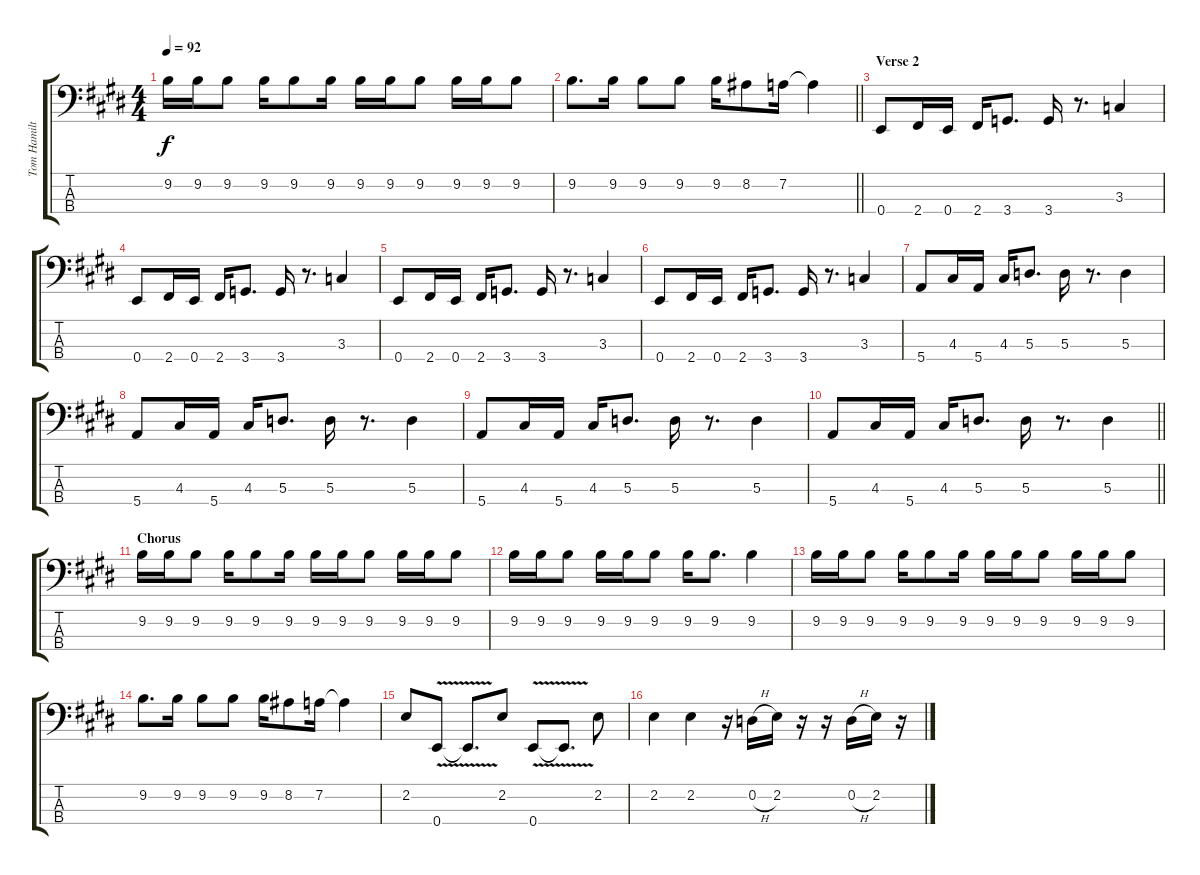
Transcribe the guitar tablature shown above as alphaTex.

\track ("Tom Hamilton" "Tom Hamilt") {instrument electricbassfinger}
\staff {score tabs}
\tuning (G2 D2 A1 E1) {hide}
\ts (4 4)
\tempo 92
\clef f4
\ks e
9.2.16{dy f} 9.2.16 9.2.8 9.2.16 9.2.8 9.2.16 9.2.16 9.2.16 9.2.8 9.2.16 9.2.16 9.2.8 |
\barLineRight lightlight
9.2.8{d} 9.2.16 9.2.8 9.2.8 9.2.16 8.2.8 7.2.16 7.2{t}.4 |
\section ("" "Verse 2")
0.4.8 2.4.16 0.4.16 2.4.16 3.4.8{d} 3.4.16 r.8{d} 3.3.4 |
0.4.8 2.4.16 0.4.16 2.4.16 3.4.8{d} 3.4.16 r.8{d} 3.3.4 |
0.4.8 2.4.16 0.4.16 2.4.16 3.4.8{d} 3.4.16 r.8{d} 3.3.4 |
0.4.8 2.4.16 0.4.16 2.4.16 3.4.8{d} 3.4.16 r.8{d} 3.3.4 |
5.4.8 4.3.16 5.4.16 4.3.16 5.3.8{d} 5.3.16 r.8{d} 5.3.4 |
5.4.8 4.3.16 5.4.16 4.3.16 5.3.8{d} 5.3.16 r.8{d} 5.3.4 |
5.4.8 4.3.16 5.4.16 4.3.16 5.3.8{d} 5.3.16 r.8{d} 5.3.4 |
\barLineRight lightlight
5.4.8 4.3.16 5.4.16 4.3.16 5.3.8{d} 5.3.16 r.8{d} 5.3.4 |
\section ("" "Chorus")
9.2.16 9.2.16 9.2.8 9.2.16 9.2.8 9.2.16 9.2.16 9.2.16 9.2.8 9.2.16 9.2.16 9.2.8 |
9.2.16 9.2.16 9.2.8 9.2.16 9.2.16 9.2.8 9.2.16 9.2.8{d} 9.2.4 |
9.2.16 9.2.16 9.2.8 9.2.16 9.2.8 9.2.16 9.2.16 9.2.16 9.2.8 9.2.16 9.2.16 9.2.8 |
9.2.8{d} 9.2.16 9.2.8 9.2.8 9.2.16 8.2.8 7.2.16 7.2{t}.4 |
2.2.8 0.4{v}.8 0.4{t}.8{d} 2.2.8 0.4{v}.8 0.4{t}.8{d} 2.2.8 |
2.2.4 2.2.4 r.16 0.2{h}.16 2.2.16 r.16 r.16 0.2{h}.16 2.2.16 r.16
